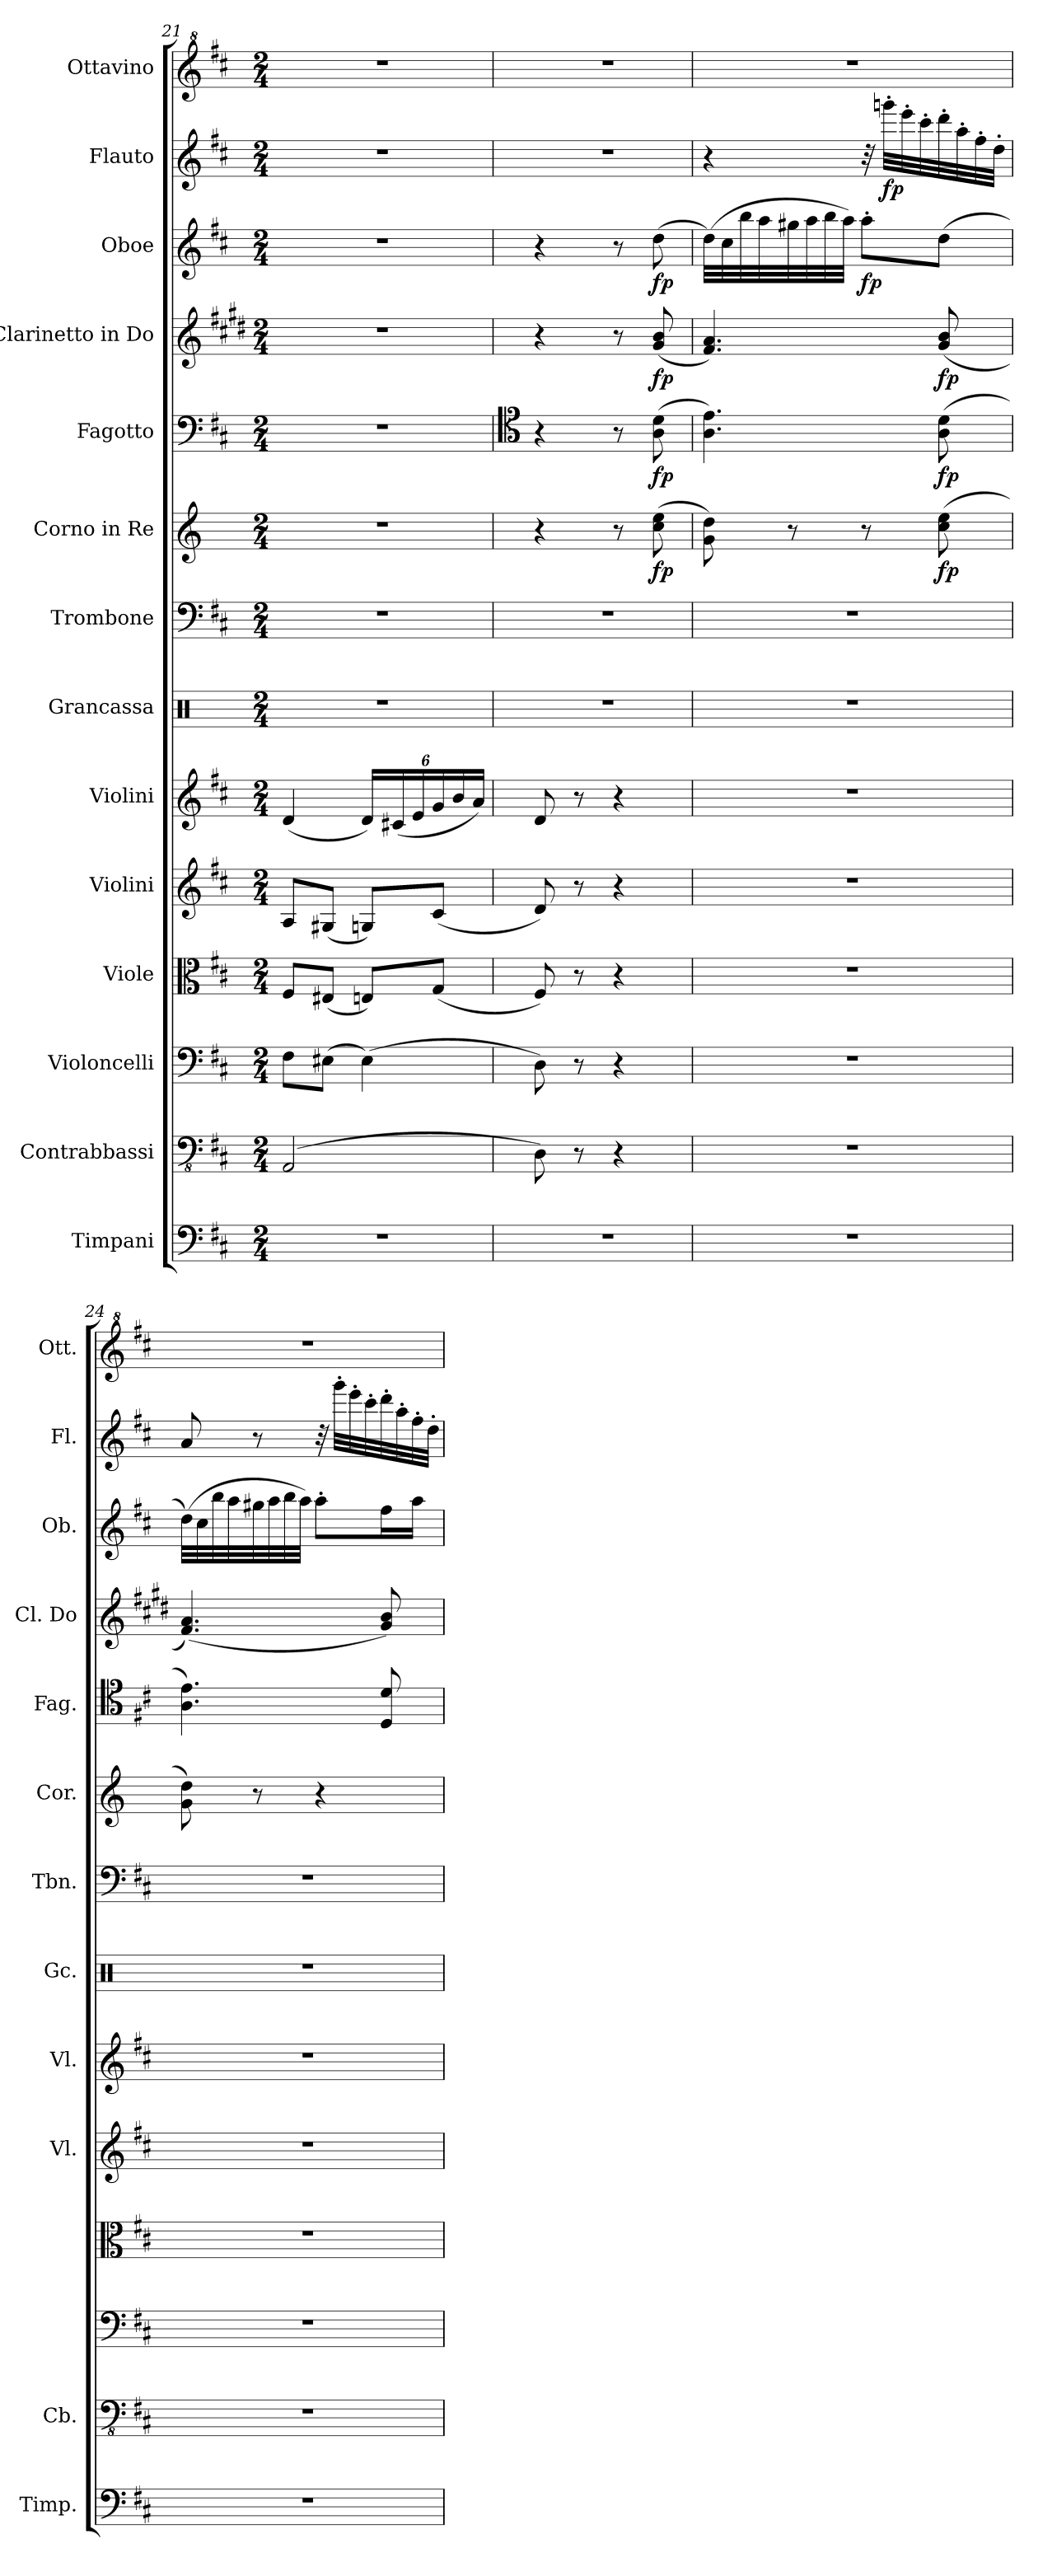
**kern	**kern	**kern	**kern	**kern	**kern	**kern	**kern	**kern	**dynam	**kern	**dynam	**kern	**dynam	**kern	**dynam	**kern	**dynam	**kern
*part14	*part13	*part12	*part11	*part10	*part9	*part8	*part7	*part6	*part6	*part5	*part5	*part4	*part4	*part3	*part3	*part2	*part2	*part1
*staff14	*staff13	*staff12	*staff11	*staff10	*staff9	*staff8	*staff7	*staff6	*staff6	*staff5	*staff5	*staff4	*staff4	*staff3	*staff3	*staff2	*staff2	*staff1
*I"Timpani	*I"Contrabbassi	*I"Violoncelli	*I"Viole	*I"Violini	*I"Violini	*I"Grancassa	*I"Trombone	*I"Corno in Re	*	*I"Fagotto	*	*I"Clarinetto in Do	*	*I"Oboe	*	*I"Flauto	*	*I"Ottavino
*I'Timp.	*I'Cb.	*	*	*I'Vl.	*I'Vl.	*I'Gc.	*I'Tbn.	*I'Cor.	*	*I'Fag.	*	*I'Cl. Do	*	*I'Ob.	*	*I'Fl.	*	*I'Ott.
*clefF4	*clefFv4	*clefF4	*clefC3	*clefG2	*clefG2	*clefX	*clefF4	*clefG2	*	*clefF4	*	*clefG2	*	*clefG2	*	*clefG2	*	*clefG^2
*	*	*	*	*	*	*	*	*ITrd6c10	*	*	*	*ITrd1c2	*	*	*	*	*	*ITrd-7c-12
*k[f#c#]	*k[f#c#]	*k[f#c#]	*k[f#c#]	*k[f#c#]	*k[f#c#]	*k[]	*k[f#c#]	*k[f#c#]	*	*k[f#c#]	*	*k[f#c#]	*	*k[f#c#]	*	*k[f#c#]	*	*k[f#c#]
*M2/4	*M2/4	*M2/4	*M2/4	*M2/4	*M2/4	*M2/4	*M2/4	*M2/4	*	*M2/4	*	*M2/4	*	*M2/4	*	*M2/4	*	*M2/4
=21	=21	=21	=21	=21	=21	=21	=21	=21	=21	=21	=21	=21	=21	=21	=21	=21	=21	=21
2r	(2AAA/	8F#\L	8F#/L	8A/L	(4d/	2r	2r	2r	.	2r	.	2r	.	2r	.	2r	.	2r
.	.	(8E#X\J	(8E#X/J	(8G#X/J	.	.	.	.	.	.	.	.	.	.	.	.	.	.
*	*	*	*	*	*Xbrackettup	*	*	*	*	*	*	*	*	*	*	*	*	*
.	.	(4E#\)	8En/L)	8Gn/L)	24d/LL)	.	.	.	.	.	.	.	.	.	.	.	.	.
.	.	.	.	.	(24c#X/	.	.	.	.	.	.	.	.	.	.	.	.	.
.	.	.	.	.	24e/	.	.	.	.	.	.	.	.	.	.	.	.	.
.	.	.	(8G/J	(8c#/J	24g/	.	.	.	.	.	.	.	.	.	.	.	.	.
.	.	.	.	.	24b/	.	.	.	.	.	.	.	.	.	.	.	.	.
.	.	.	.	.	24a/JJ)	.	.	.	.	.	.	.	.	.	.	.	.	.
=22	=22	=22	=22	=22	=22	=22	=22	=22	=22	=22	=22	=22	=22	=22	=22	=22	=22	=22
*	*	*	*	*	*	*	*	*	*	*clefC4	*	*	*	*	*	*	*	*
2r	8DD\)	8D\)	8F#/)	8d/)	8d/	2r	2r	4r	.	4r	.	4r	.	4r	.	2r	.	2r
.	8r	8r	8r	8r	8r	.	.	.	.	.	.	.	.	.	.	.	.	.
.	4r	4r	4r	4r	4r	.	.	8r	.	8r	.	8r	.	8r	.	.	.	.
!	!	!	!	!	!	!	!	!	!LO:DY:b	!	!LO:DY:b	!	!LO:DY:b	!	!LO:DY:b	!	!	!
.	.	.	.	.	.	.	.	(8d\ 8f#\	fp	(8A\ 8d\	fp	(8f#/ 8a/	fp	(8dd\	fp	.	.	.
!!LO:PB:g=z
=23	=23	=23	=23	=23	=23	=23	=23	=23	=23	=23	=23	=23	=23	=23	=23	=23	=23	=23
2r	2r	2r	2r	2r	2r	2r	2r	8A\ 8e\)	.	4.A\ 4.e\)	.	4.e/ 4.g/)	.	(32dd\LLL)	.	4r	.	2r
.	.	.	.	.	.	.	.	.	.	.	.	.	.	32cc#\	.	.	.	.
.	.	.	.	.	.	.	.	.	.	.	.	.	.	32bb\	.	.	.	.
.	.	.	.	.	.	.	.	.	.	.	.	.	.	32aa\	.	.	.	.
.	.	.	.	.	.	.	.	8r	.	.	.	.	.	32gg#X\	.	.	.	.
.	.	.	.	.	.	.	.	.	.	.	.	.	.	32aa\	.	.	.	.
.	.	.	.	.	.	.	.	.	.	.	.	.	.	32bb\	.	.	.	.
.	.	.	.	.	.	.	.	.	.	.	.	.	.	32aa\JJJ)	.	.	.	.
!	!	!	!	!	!	!	!	!	!	!	!	!	!	!	!LO:DY:b	!	!	!
.	.	.	.	.	.	.	.	8r	.	.	.	.	.	8aa'\L	fp	32r	.	.
!	!	!	!	!	!	!	!	!	!	!	!	!	!	!	!	!	!LO:DY:b	!
.	.	.	.	.	.	.	.	.	.	.	.	.	.	.	.	32gggn'\LLL	fp	.
.	.	.	.	.	.	.	.	.	.	.	.	.	.	.	.	32eee'\	.	.
.	.	.	.	.	.	.	.	.	.	.	.	.	.	.	.	32ccc#'\	.	.
!	!	!	!	!	!	!	!	!	!LO:DY:b	!	!LO:DY:b	!	!LO:DY:b	!	!	!	!	!
.	.	.	.	.	.	.	.	(8d\ 8f#\	fp	(8A\ 8d\	fp	(8f#/ 8a/	fp	(8dd\J	.	32ddd'\	.	.
.	.	.	.	.	.	.	.	.	.	.	.	.	.	.	.	32aa'\	.	.
.	.	.	.	.	.	.	.	.	.	.	.	.	.	.	.	32ff#'\	.	.
.	.	.	.	.	.	.	.	.	.	.	.	.	.	.	.	32dd'\JJJ	.	.
=24	=24	=24	=24	=24	=24	=24	=24	=24	=24	=24	=24	=24	=24	=24	=24	=24	=24	=24
2r	2r	2r	2r	2r	2r	2r	2r	8A\ 8e\)	.	4.A\ 4.e\)	.	(4.e/ 4.g/)	.	(32dd\LLL)	.	8a/	.	2r
.	.	.	.	.	.	.	.	.	.	.	.	.	.	32cc#\	.	.	.	.
.	.	.	.	.	.	.	.	.	.	.	.	.	.	32bb\	.	.	.	.
.	.	.	.	.	.	.	.	.	.	.	.	.	.	32aa\	.	.	.	.
.	.	.	.	.	.	.	.	8r	.	.	.	.	.	32gg#X\	.	8r	.	.
.	.	.	.	.	.	.	.	.	.	.	.	.	.	32aa\	.	.	.	.
.	.	.	.	.	.	.	.	.	.	.	.	.	.	32bb\	.	.	.	.
.	.	.	.	.	.	.	.	.	.	.	.	.	.	32aa\JJJ)	.	.	.	.
.	.	.	.	.	.	.	.	4r	.	.	.	.	.	8aa'\L	.	32r	.	.
.	.	.	.	.	.	.	.	.	.	.	.	.	.	.	.	32ggg'\LLL	.	.
.	.	.	.	.	.	.	.	.	.	.	.	.	.	.	.	32eee'\	.	.
.	.	.	.	.	.	.	.	.	.	.	.	.	.	.	.	32ccc#'\	.	.
.	.	.	.	.	.	.	.	.	.	8D/ 8d/	.	8f#/ 8a/)	.	16ff#\L	.	32ddd'\	.	.
.	.	.	.	.	.	.	.	.	.	.	.	.	.	.	.	32aa'\	.	.
.	.	.	.	.	.	.	.	.	.	.	.	.	.	16aa\JJ	.	32ff#'\	.	.
.	.	.	.	.	.	.	.	.	.	.	.	.	.	.	.	32dd'\JJJ	.	.
=	=	=	=	=	=	=	=	=	=	=	=	=	=	=	=	=	=	=
*-	*-	*-	*-	*-	*-	*-	*-	*-	*-	*-	*-	*-	*-	*-	*-	*-	*-	*-
